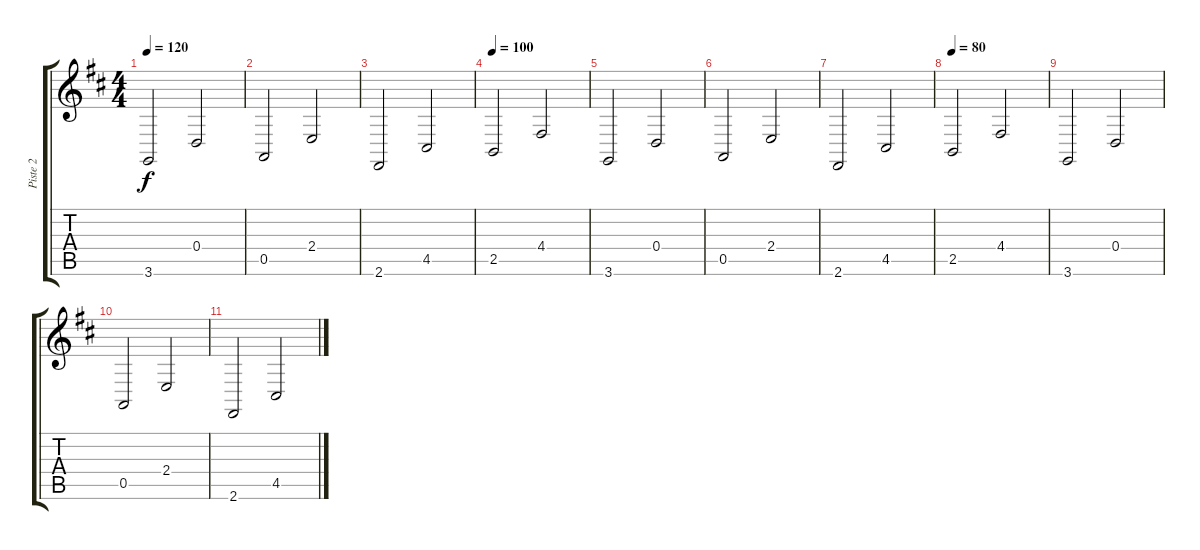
\track ("Piste 2" "Piste 2") {instrument acousticgrandpiano}
\staff {score tabs}
\tuning (E4 B3 G3 D3 A2 E2) {hide}
\ts (4 4)
\tempo 120
\clef g2
\ks d
3.6.2{dy f} 0.4.2 |
0.5.2 2.4.2 |
2.6.2 4.5.2 |
\tempo 100
2.5.2{volume 4} 4.4.2 |
3.6.2 0.4.2 |
0.5.2 2.4.2 |
2.6.2 4.5.2 |
\tempo 80
2.5.2{volume 0} 4.4.2 |
3.6.2 0.4.2 |
0.5.2 2.4.2 |
2.6.2 4.5.2
